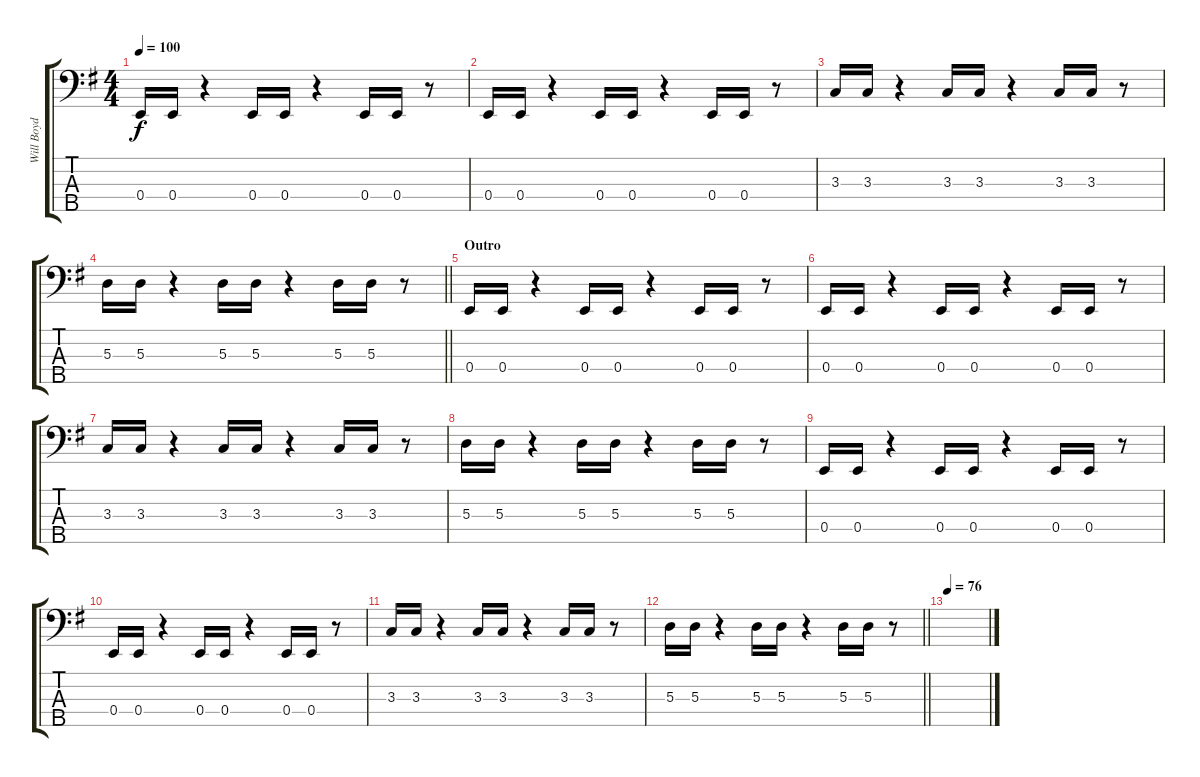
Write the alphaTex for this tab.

\track ("Will Boyd" "Will Boyd") {instrument electricbasspick}
\staff {score tabs}
\tuning (G2 D2 A1 E1 B0) {hide}
\ts (4 4)
\tempo 100
\clef f4
\ks g
0.4.16{dy f} 0.4.16 r.4 0.4.16 0.4.16 r.4 0.4.16 0.4.16 r.8 |
0.4.16 0.4.16 r.4 0.4.16 0.4.16 r.4 0.4.16 0.4.16 r.8 |
3.3.16 3.3.16 r.4 3.3.16 3.3.16 r.4 3.3.16 3.3.16 r.8 |
\barLineRight lightlight
5.3.16 5.3.16 r.4 5.3.16 5.3.16 r.4 5.3.16 5.3.16 r.8 |
\section ("" "Outro")
0.4.16 0.4.16 r.4 0.4.16 0.4.16 r.4 0.4.16 0.4.16 r.8 |
0.4.16 0.4.16 r.4 0.4.16 0.4.16 r.4 0.4.16 0.4.16 r.8 |
3.3.16 3.3.16 r.4 3.3.16 3.3.16 r.4 3.3.16 3.3.16 r.8 |
5.3.16 5.3.16 r.4 5.3.16 5.3.16 r.4 5.3.16 5.3.16 r.8 |
0.4.16 0.4.16 r.4 0.4.16 0.4.16 r.4 0.4.16 0.4.16 r.8 |
0.4.16 0.4.16 r.4 0.4.16 0.4.16 r.4 0.4.16 0.4.16 r.8 |
3.3.16 3.3.16 r.4 3.3.16 3.3.16 r.4 3.3.16 3.3.16 r.8 |
\barLineRight lightlight
5.3.16 5.3.16 r.4 5.3.16 5.3.16 r.4 5.3.16 5.3.16 r.8 |
\tempo 76
